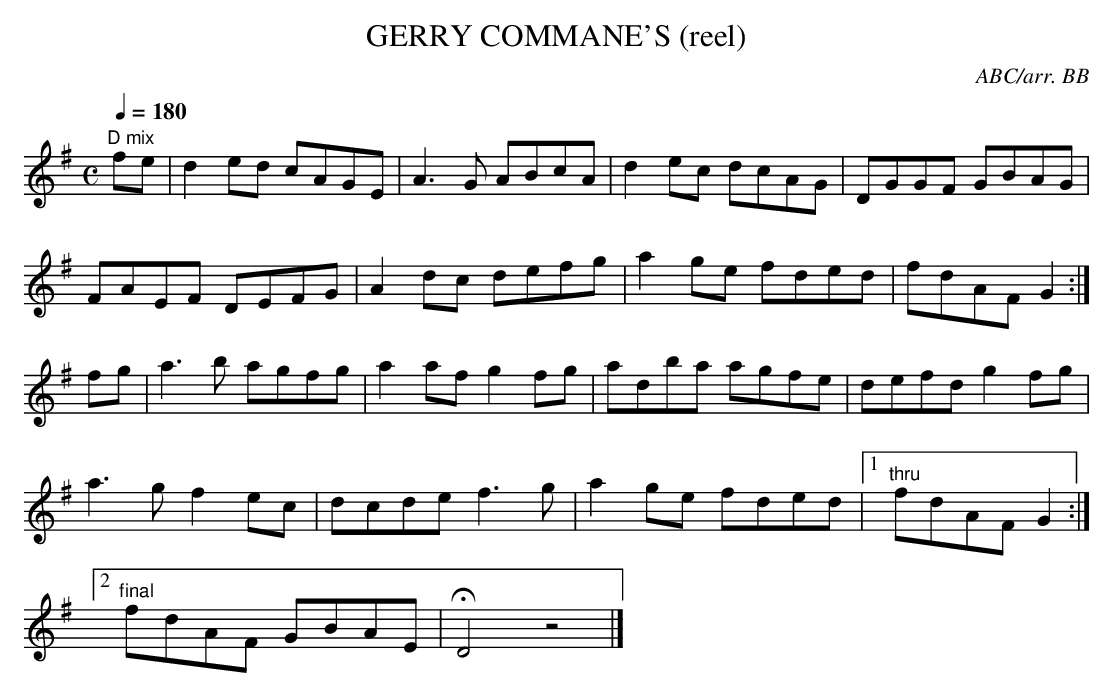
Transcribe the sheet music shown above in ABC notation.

X:1
T:GERRY COMMANE'S (reel)
C:ABC/arr. BB
L:1/8
Q:1/4=180
M:C
K:G
"D mix"
fe|d2ed cAGE|A3G ABcA|d2ec dcAG|DGGF GBAG|
FAEF DEFG|A2dc defg|a2ge fded|fdAF G2:|
fg|a3b agfg|a2af g2fg|adba agfe|defd g2fg|
a3g f2ec|dcde f3g|a2ge fded|1 "thru"fdAF G2:|
[2 "final"fdAF GBAE|HD4z4|]
